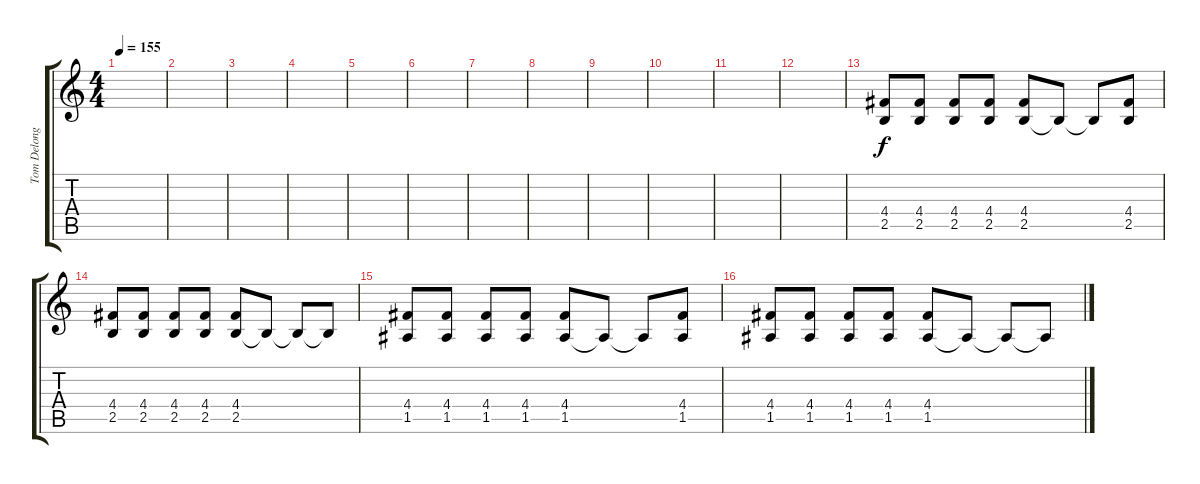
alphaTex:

\track ("Tom Delonge - Acoustic Guitar" "Tom Delong") {instrument acousticguitarsteel}
\staff {score tabs}
\tuning (E4 B3 G3 D3 A2 E2) {hide}
\ts (4 4)
\tempo 155
\clef g2
\ks c
|
|
|
|
|
|
|
|
|
|
|
|
(4.4 2.5).8 (4.4 2.5).8 (4.4 2.5).8 (4.4 2.5).8 (4.4 2.5).8 2.5{t}.8 2.5{t}.8 (4.4 2.5).8 |
(4.4 2.5).8 (4.4 2.5).8 (4.4 2.5).8 (4.4 2.5).8 (4.4 2.5).8 2.5{t}.8 2.5{t}.8 2.5{t}.8 |
(4.4 1.5).8 (4.4 1.5).8 (4.4 1.5).8 (4.4 1.5).8 (4.4 1.5).8 1.5{t}.8 1.5{t}.8 (4.4 1.5).8 |
(4.4 1.5).8 (4.4 1.5).8 (4.4 1.5).8 (4.4 1.5).8 (4.4 1.5).8 1.5{t}.8 1.5{t}.8 1.5{t}.8
